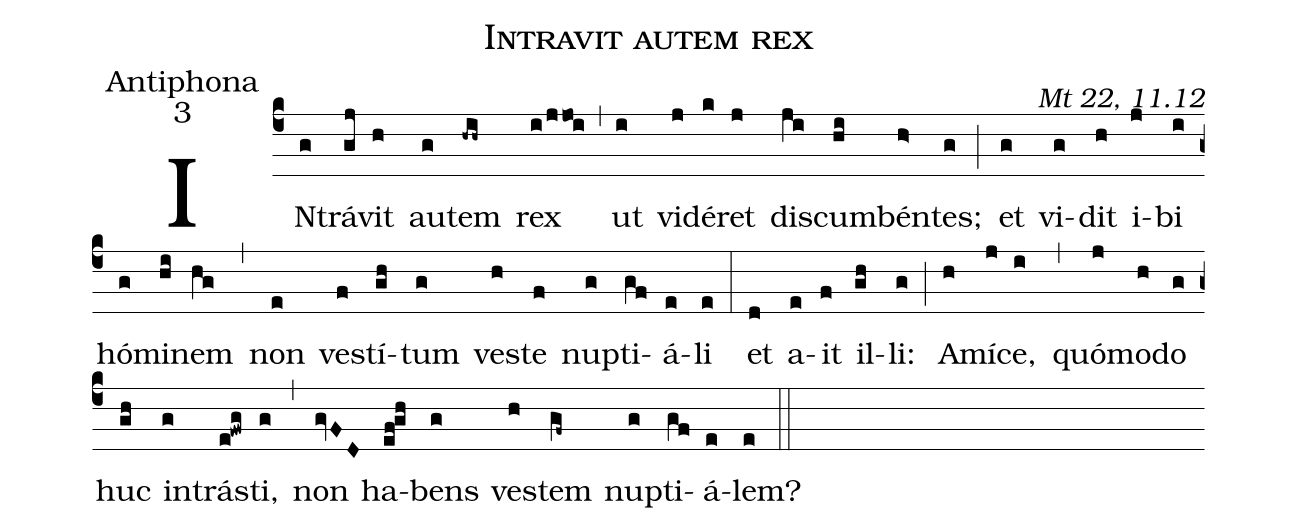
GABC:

name:Intravit autem rex;
office-part:Antiphona;
mode:3;
commentary:Mt 22, 11.12;
%%
(c4)
IN(g)trá(gj)vit(h) au(g)tem(-hih~) rex(i/jjoi) (,)
ut(i) vi(j)dé(k)ret(j) dis(ji)cum(hi)bén(h>)tes;(g) (;)
et(g) vi(g)dit(h) i(j)bi(i) hó(g)mi(hi)nem(hg) (,)
non(e) ves(f)tí(gh)tum(g) ves(h)te(f) nup(g)ti(gf)á(e)li(e) (:)
et(d) a(e)it(f) il(gh)li:(g) (;)
A(h)mí(j)ce,(i) (,)
quó(j)mo(h)do(g) huc(gh) in(g)trás(e!fwg)ti,(g) (,)
non(gvFD) ha(ef!gh)bens(g) ves(h)tem(gf~) nup(g)ti(gf)á(e)lem?(e) (::)
